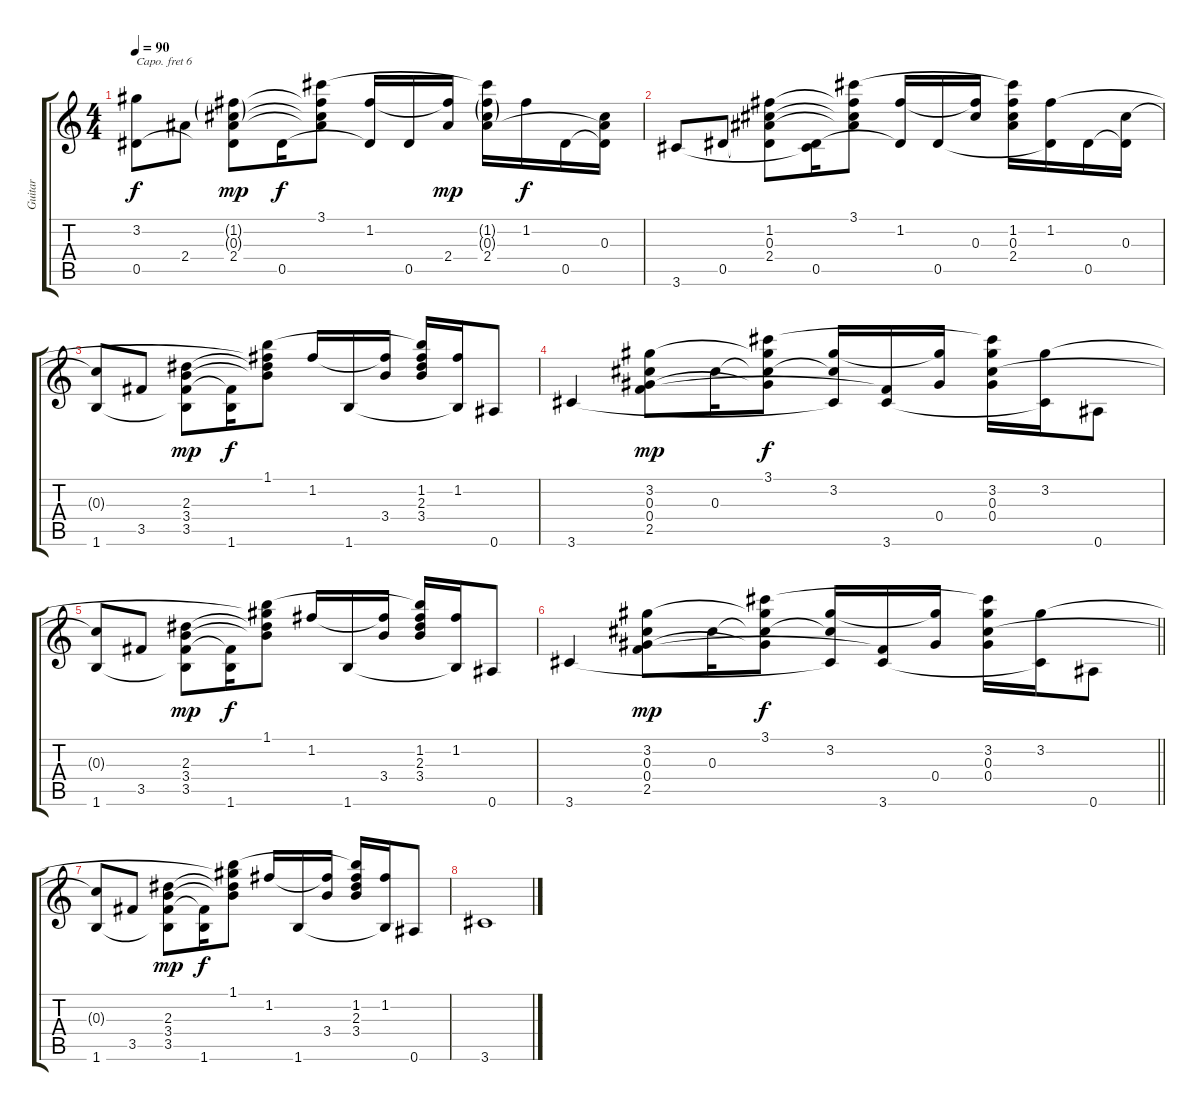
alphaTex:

\track ("Guitar" "Guitar") {instrument acousticguitarnylon}
\staff {score tabs}
\capo 6
\tuning (E4 B3 G3 D3 A2 E2) {hide}
\ts (4 4)
\tempo 90
\clef g2
\ks c
(3.2{t} 0.5).8{dy f} 2.4.8 (1.2{g} 0.3{g} 2.4 0.5{t}).8{dy mp} 0.5.16{dy f} (3.1 1.2{t} 0.3{t} 2.4{t}).8 (1.2 0.5{t}).16 0.5.16 (1.2{t} 2.4).16{dy mp} (3.1{t} 1.2{g} 0.3{g} 2.4).16 1.2.16{dy f} 0.5.16 (0.3 2.4{t} 0.5{t}).16 |
3.6.8 0.5.8 (1.2 0.3 2.4 0.5{t}).8 (0.5 3.6{t}).16 (3.1 1.2{t} 0.3{t} 2.4{t}).8 (1.2 0.5{t}).16 0.5.16 (1.2{t} 0.3).16 (3.1{t} 1.2 0.3 2.4).16 (1.2 0.5{t}).16 0.5.16 (0.3 0.5{t}).16 |
(0.3{t} 1.6).8 3.5.8 (2.3 3.4 3.5 1.6{t}).8{dy mp} (3.5{t} 1.6).16{dy f} (1.1 1.2{t} 2.3{t} 3.4{t}).8 1.2.16 1.6.16 (1.2{t} 3.4).16 (1.1{t} 1.2 2.3 3.4).16 (1.2 1.6{t}).16 0.6.8 |
3.6.4 (3.2 0.3 0.4 2.5).8{dy mp} 0.3.16 (3.1 3.2{t} 0.3{t} 0.4{t}).8{dy f} (3.2 0.3{t} 3.6{t}).16 (2.5{t} 3.6).16 (3.2{t} 0.4).16 (3.1{t} 3.2 0.3 0.4).16 (3.2 3.6{t}).16 0.6.8 |
(0.3{t} 1.6).8 3.5.8 (2.3 3.4 3.5 1.6{t}).8{dy mp} (3.5{t} 1.6).16{dy f} (1.1 3.2{t} 2.3{t} 3.4{t}).8 1.2.16 1.6.16 (1.2{t} 3.4).16 (1.1{t} 1.2 2.3 3.4).16 (1.2 1.6{t}).16 0.6.8 |
\barLineRight lightlight
3.6.4 (3.2 0.3 0.4 2.5).8{dy mp} 0.3.16 (3.1 3.2{t} 0.3{t} 0.4{t}).8{dy f} (3.2 0.3{t} 3.6{t}).16 (2.5{t} 3.6).16 (3.2{t} 0.4).16 (3.1{t} 3.2 0.3 0.4).16 (3.2 3.6{t}).16 0.6.8 |
(0.3{t} 1.6).8 3.5.8 (2.3 3.4 3.5 1.6{t}).8{dy mp} (3.5{t} 1.6).16{dy f} (1.1 3.2{t} 2.3{t} 3.4{t}).8 1.2.16 1.6.16 (1.2{t} 3.4).16 (1.1{t} 1.2 2.3 3.4).16 (1.2 1.6{t}).16 0.6.8 |
3.6.1
